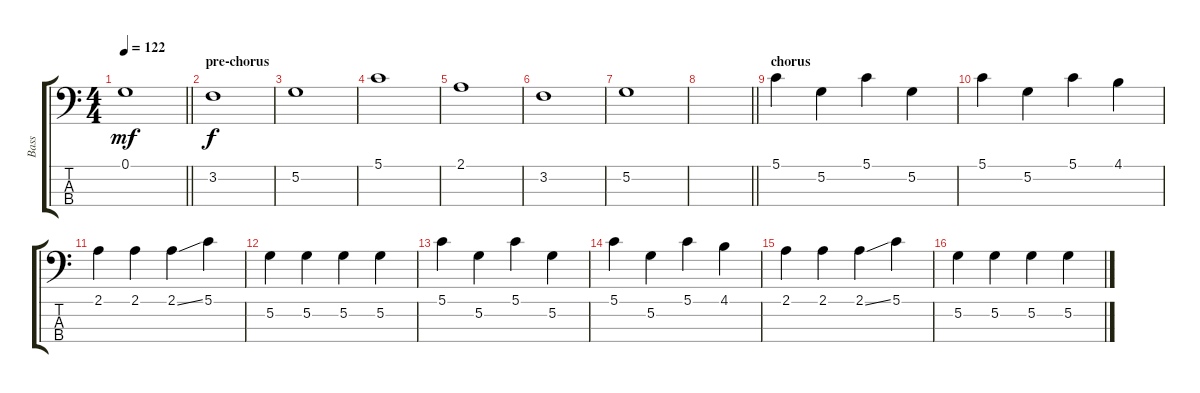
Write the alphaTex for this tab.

\track ("Bass" "Bass") {instrument electricbassfinger}
\staff {score tabs}
\tuning (G2 D2 A1 E1) {hide}
\ts (4 4)
\tempo 122
\clef f4
\barLineRight lightlight
\ks c
0.1.1{dy mf} |
\section ("" "pre-chorus")
3.2.1{dy f} |
5.2.1 |
5.1.1 |
2.1.1 |
3.2.1 |
5.2.1 |
\barLineRight lightlight
|
\section ("" "chorus")
5.1.4 5.2.4 5.1.4 5.2.4 |
5.1.4 5.2.4 5.1.4 4.1.4 |
2.1.4 2.1.4 2.1{ss}.4 5.1.4 |
5.2.4 5.2.4 5.2.4 5.2.4 |
5.1.4 5.2.4 5.1.4 5.2.4 |
5.1.4 5.2.4 5.1.4 4.1.4 |
2.1.4 2.1.4 2.1{ss}.4 5.1.4 |
5.2.4 5.2.4 5.2.4 5.2.4
